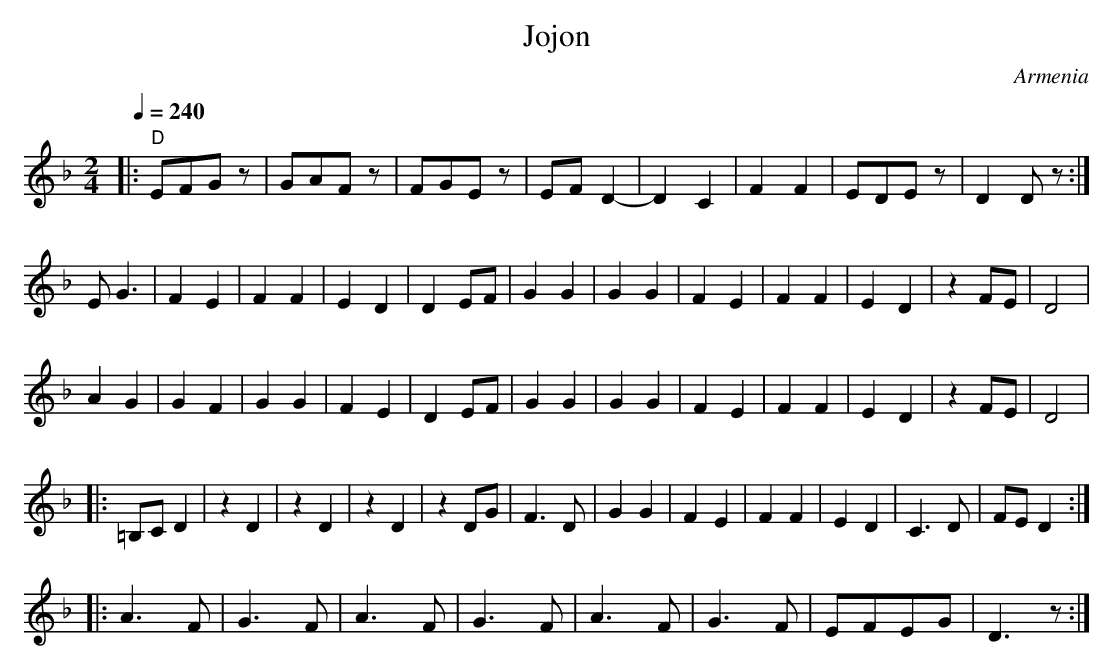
X:1
T: Jojon
O: Armenia
M: 2/4
L: 1/8
Q:1/4=240
K: Dm
|:"D" EFGz|GAFz|FGEz|EFD2-|D2C2|F2F2|EDEz|D2Dz:|
EG3|F2E2|F2F2|E2D2|D2EF|G2G2|G2G2|F2E2|F2F2|E2D2|z2FE|D4|
A2G2|G2F2|G2G2|F2E2|D2EF|G2G2|G2G2|F2E2|F2F2|E2D2|z2FE|D4|
|:=B,CD2|z2D2|z2D2|z2D2|z2DG|F3D|G2G2|F2E2|F2F2|E2D2|C3D|FED2:|
|:A3F|G3F|A3F|G3F|A3F|G3F|EFEG|D3z:|
